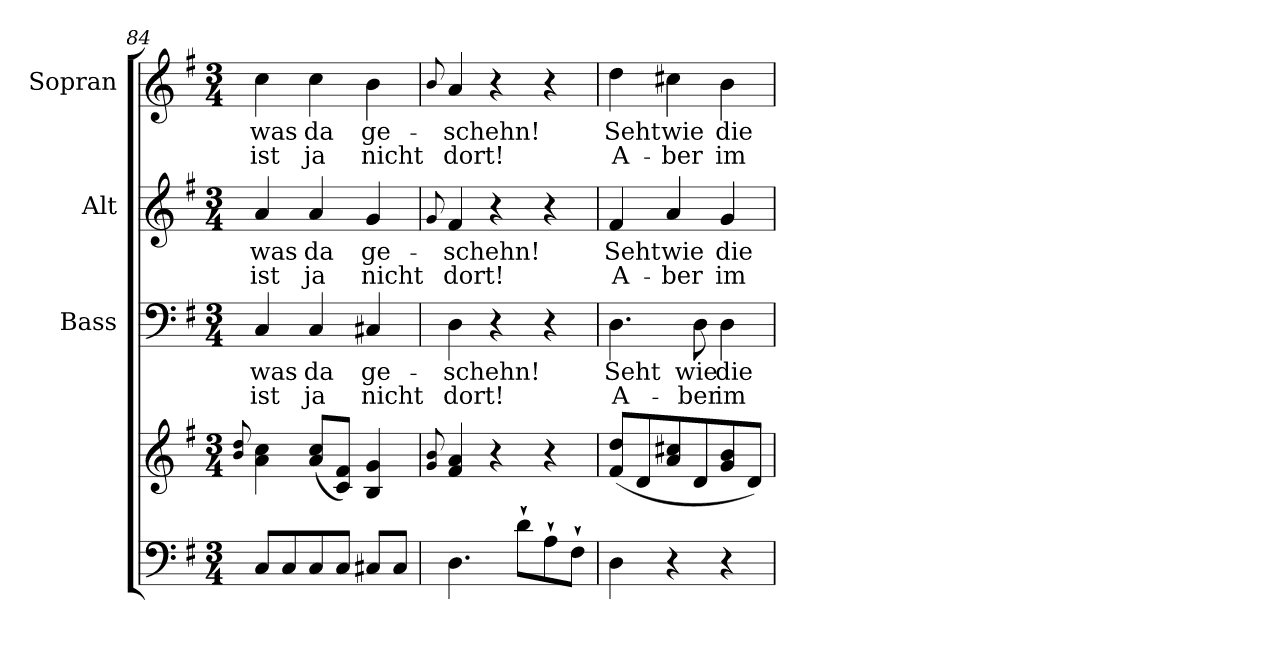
**kern	**kern	**kern	**text	**text	**kern	**text	**text	**kern	**text	**text
*part4	*part4	*part3	*part3	*part3	*part2	*part2	*part2	*part1	*part1	*part1
*staff5	*staff4	*staff3	*staff3	*staff3	*staff2	*staff2	*staff2	*staff1	*staff1	*staff1
*	*	*I"Bass	*	*	*I"Alt	*	*	*I"Sopran	*	*
*	*	*I'B.	*	*	*I'A.	*	*	*I'S.	*	*
!!LO:LB:g=z
*clefF4	*clefG2	*clefF4	*	*	*clefG2	*	*	*clefG2	*	*
*k[f#]	*k[f#]	*k[f#]	*	*	*k[f#]	*	*	*k[f#]	*	*
*G:	*G:	*G:	*	*	*G:	*	*	*G:	*	*
*M3/4	*M3/4	*M3/4	*	*	*M3/4	*	*	*M3/4	*	*
=84	=84	=84	=84	=84	=84	=84	=84	=84	=84	=84
.	8qqb/ 8qqdd/	.	.	.	.	.	.	.	.	.
!	!	!	!LO:LY:b	!LO:LY:b	!	!LO:LY:b	!LO:LY:b	!	!LO:LY:b	!LO:LY:b
8C/L	4a\ 4cc\	4C/	was	ist	4a/	was	ist	4cc\	was	ist
8C/	.	.	.	.	.	.	.	.	.	.
!	!	!	!LO:LY:b	!LO:LY:b	!	!LO:LY:b	!LO:LY:b	!	!LO:LY:b	!LO:LY:b
8C/	(<8a/ 8cc/L	4C/	da	ja	4a/	da	ja	4cc\	da	ja
8C/J	8c/ 8f#/J)	.	.	.	.	.	.	.	.	.
!	!	!	!LO:LY:b	!LO:LY:b	!	!LO:LY:b	!LO:LY:b	!	!LO:LY:b	!LO:LY:b
8C#X/L	4B/ 4g/	4C#X/	ge-	nicht	4g/	ge-	nicht	4b\	ge-	nicht
8C#/J	.	.	.	.	.	.	.	.	.	.
=85	=85	=85	=85	=85	=85	=85	=85	=85	=85	=85
.	8qqg/ 8qqb/	.	.	.	8qqg/	.	.	8qqb/	.	.
!	!	!	!LO:LY:b	!LO:LY:b	!	!LO:LY:b	!LO:LY:b	!	!LO:LY:b	!LO:LY:b
4.D\	4f#/ 4a/	4D\	-schehn!	dort!	4f#/	-schehn!	dort!	4a/	-schehn!	dort!
.	4r	4r	.	.	4r	.	.	4r	.	.
8d`>\L	.	.	.	.	.	.	.	.	.	.
8A`>\	4r	4r	.	.	4r	.	.	4r	.	.
8F#`>\J	.	.	.	.	.	.	.	.	.	.
=86	=86	=86	=86	=86	=86	=86	=86	=86	=86	=86
!	!	!	!LO:LY:b	!LO:LY:b	!	!LO:LY:b	!LO:LY:b	!	!LO:LY:b	!LO:LY:b
4D\	(<8f#/ 8dd/L	4.D\	Seht	A-	4f#/	Seht	A-	4dd\	Seht	A-
.	8d/	.	.	.	.	.	.	.	.	.
!	!	!	!	!	!	!LO:LY:b	!LO:LY:b	!	!LO:LY:b	!LO:LY:b
4r	8a/ 8cc#X/	.	.	.	4a/	wie	-ber	4cc#X\	wie	-ber
!	!	!	!LO:LY:b	!LO:LY:b	!	!	!	!	!	!
.	8d/	8D\	wie	-ber	.	.	.	.	.	.
!	!	!	!LO:LY:b	!LO:LY:b	!	!LO:LY:b	!LO:LY:b	!	!LO:LY:b	!LO:LY:b
4r	8g/ 8b/	4D\	die	im	4g/	die	im	4b\	die	im
.	8d/J)	.	.	.	.	.	.	.	.	.
=	=	=	=	=	=	=	=	=	=	=
*-	*-	*-	*-	*-	*-	*-	*-	*-	*-	*-
